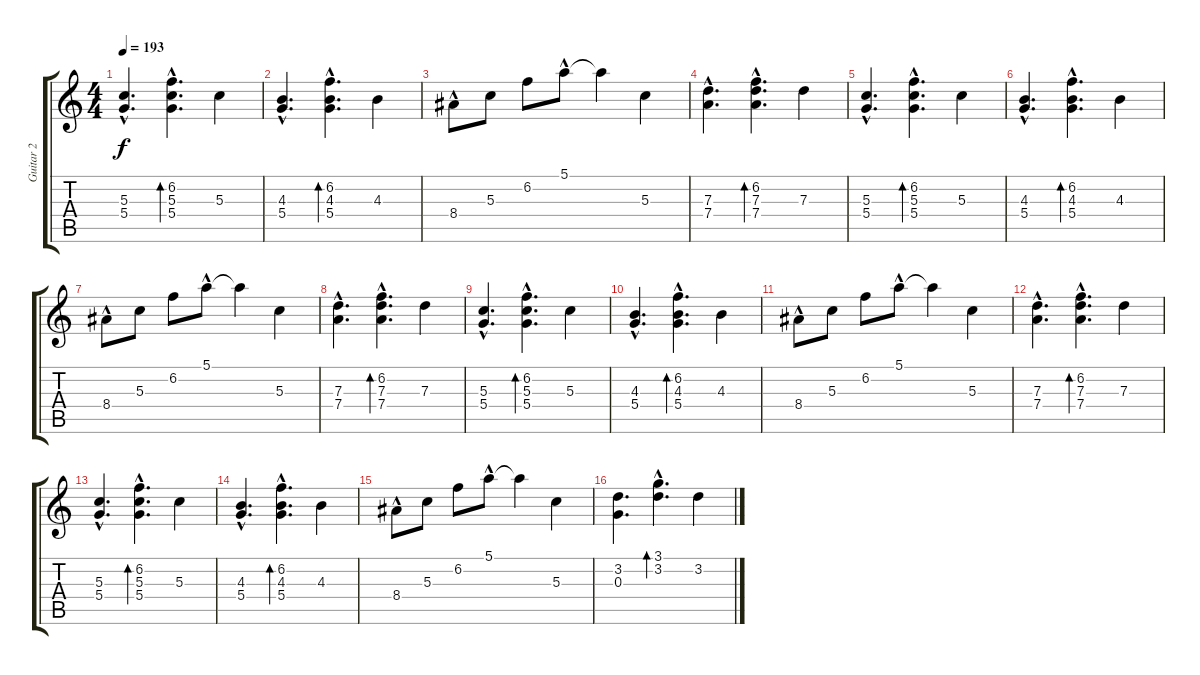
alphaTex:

\track ("Guitar 2" "Guitar 2") {instrument distortionguitar}
\staff {score tabs}
\tuning (E4 B3 G3 D3 A2 E2) {hide}
\ts (4 4)
\tempo 193
\clef g2
\ks c
(5.3{hac} 5.4{hac}).4{d dy f} (6.2{hac} 5.3{hac} 5.4{hac}).4{d bd 240} 5.3.4 |
(4.3{hac} 5.4{hac}).4{d} (6.2{hac} 4.3{hac} 5.4{hac}).4{d bd 240} 4.3.4 |
8.4{hac}.8 5.3.8 6.2.8 5.1{hac}.8 5.1{t}.4 5.3.4 |
(7.3{hac} 7.4{hac}).4{d} (6.2{hac} 7.3{hac} 7.4{hac}).4{d bd 240} 7.3.4 |
(5.3{hac} 5.4{hac}).4{d} (6.2{hac} 5.3{hac} 5.4{hac}).4{d bd 240} 5.3.4 |
(4.3{hac} 5.4{hac}).4{d} (6.2{hac} 4.3{hac} 5.4{hac}).4{d bd 240} 4.3.4 |
8.4{hac}.8 5.3.8 6.2.8 5.1{hac}.8 5.1{t}.4 5.3.4 |
(7.3{hac} 7.4{hac}).4{d} (6.2{hac} 7.3{hac} 7.4{hac}).4{d bd 240} 7.3.4 |
(5.3{hac} 5.4{hac}).4{d} (6.2{hac} 5.3{hac} 5.4{hac}).4{d bd 240} 5.3.4 |
(4.3{hac} 5.4{hac}).4{d} (6.2{hac} 4.3{hac} 5.4{hac}).4{d bd 240} 4.3.4 |
8.4{hac}.8 5.3.8 6.2.8 5.1{hac}.8 5.1{t}.4 5.3.4 |
(7.3{hac} 7.4{hac}).4{d} (6.2{hac} 7.3{hac} 7.4{hac}).4{d bd 240} 7.3.4 |
(5.3{hac} 5.4{hac}).4{d} (6.2{hac} 5.3{hac} 5.4{hac}).4{d bd 240} 5.3.4 |
(4.3{hac} 5.4{hac}).4{d} (6.2{hac} 4.3{hac} 5.4{hac}).4{d bd 240} 4.3.4 |
8.4{hac}.8 5.3.8 6.2.8 5.1{hac}.8 5.1{t}.4 5.3.4 |
(3.2 0.3).4{d} (3.1{hac} 3.2{hac}).4{d bd 240} 3.2.4
